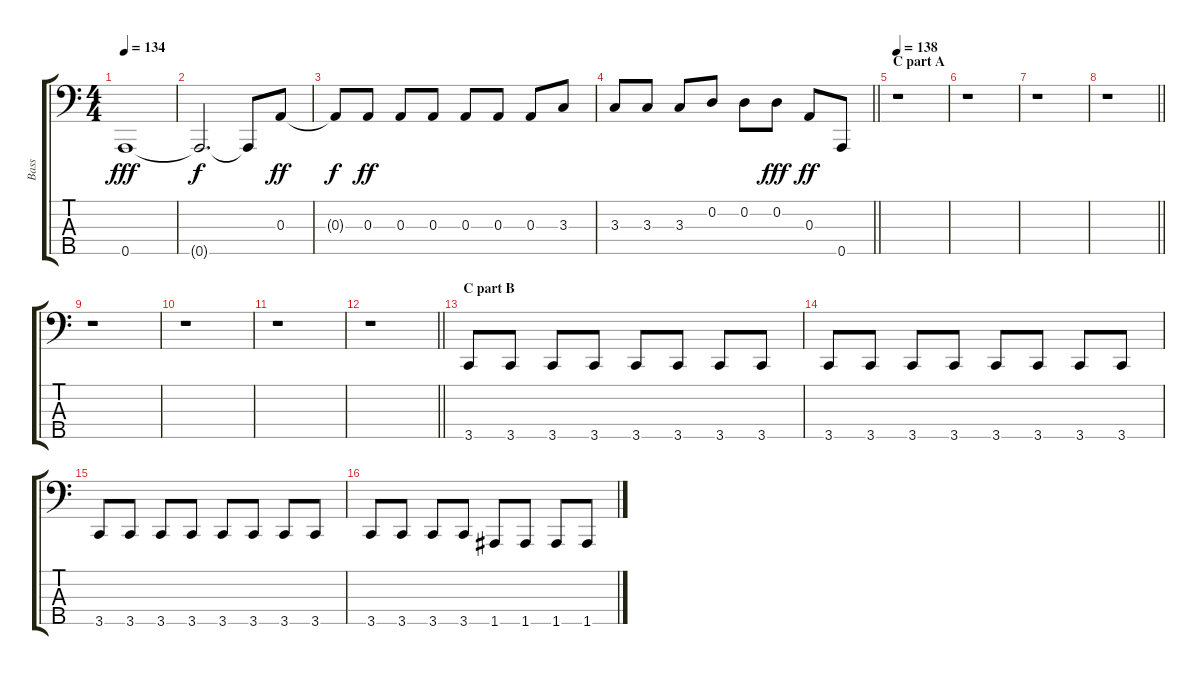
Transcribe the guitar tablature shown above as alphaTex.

\track ("Bass" "Bass") {instrument electricbasspick}
\staff {score tabs}
\tuning (G2 D2 A1 E1 A0) {hide}
\ts (4 4)
\tempo 134
\clef f4
\ks c
0.5.1{dy fff} |
0.5{t}.2{d dy f} 0.5{t}.8 0.3.8{dy ff} |
0.3{t}.8{dy f} 0.3.8{dy ff} 0.3.8 0.3.8 0.3.8 0.3.8 0.3.8 3.3.8 |
\barLineRight lightlight
3.3.8 3.3.8 3.3.8 0.2.8 0.2.8 0.2.8{dy fff} 0.3.8{dy ff} 0.5.8 |
\section ("" "C part A")
\tempo 138
r.1 |
r.1 |
r.1 |
\barLineRight lightlight
r.1 |
r.1 |
r.1 |
r.1 |
\barLineRight lightlight
r.1 |
\section ("" "C part B")
3.5.8 3.5.8 3.5.8 3.5.8 3.5.8 3.5.8 3.5.8 3.5.8 |
3.5.8 3.5.8 3.5.8 3.5.8 3.5.8 3.5.8 3.5.8 3.5.8 |
3.5.8 3.5.8 3.5.8 3.5.8 3.5.8 3.5.8 3.5.8 3.5.8 |
3.5.8 3.5.8 3.5.8 3.5.8 1.5.8 1.5.8 1.5.8 1.5.8
